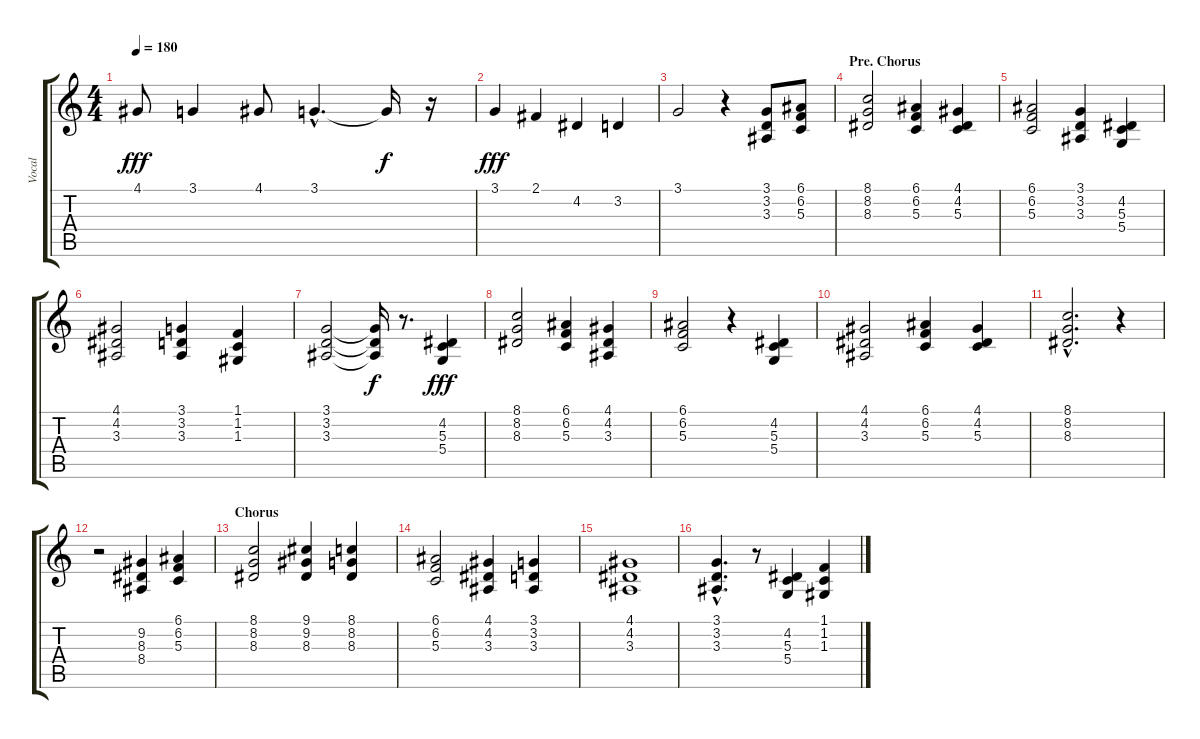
\track ("Vocal" "Vocal") {instrument trumpet}
\staff {score tabs}
\tuning (E4 B3 G3 D3 A2 E2) {hide}
\ts (4 4)
\tempo 180
\clef g2
\ks c
4.1.8{dy fff} 3.1.4 4.1.8 3.1{hac}.4{d} 3.1{t}.16{dy f} r.16 |
3.1.4{dy fff} 2.1.4 4.2.4 3.2.4 |
3.1.2 r.4 (3.1 3.2 3.3).8 (6.1 6.2 5.3).8 |
\section ("" "Pre. Chorus")
(8.1 8.2 8.3).2 (6.1 6.2 5.3).4 (4.1 4.2 5.3).4 |
(6.1 6.2 5.3).2 (3.1 3.2 3.3).4 (4.2 5.3 5.4).4 |
(4.1 4.2 3.3).2 (3.1 3.2 3.3).4 (1.1 1.2 1.3).4 |
(3.1 3.2 3.3).2 (3.1{t} 3.2{t} 3.3{t}).16{dy f} r.8{d} (4.2 5.3 5.4).4{dy fff} |
(8.1 8.2 8.3).2 (6.1 6.2 5.3).4 (4.1 4.2 3.3).4 |
(6.1 6.2 5.3).2 r.4 (4.2 5.3 5.4).4 |
(4.1 4.2 3.3).2 (6.1 6.2 5.3).4 (4.1 4.2 5.3).4 |
(8.1{hac} 8.2{hac} 8.3{hac}).2{d} r.4 |
r.2 (9.2 8.3 8.4).4 (6.1 6.2 5.3).4 |
\section ("" "Chorus")
(8.1 8.2 8.3).2 (9.1 9.2 8.3).4 (8.1 8.2 8.3).4 |
(6.1 6.2 5.3).2 (4.1 4.2 3.3).4 (3.1 3.2 3.3).4 |
(4.1 4.2 3.3).1 |
(3.1{hac} 3.2{hac} 3.3{hac}).4{d} r.8 (4.2 5.3 5.4).4 (1.1 1.2 1.3).4
